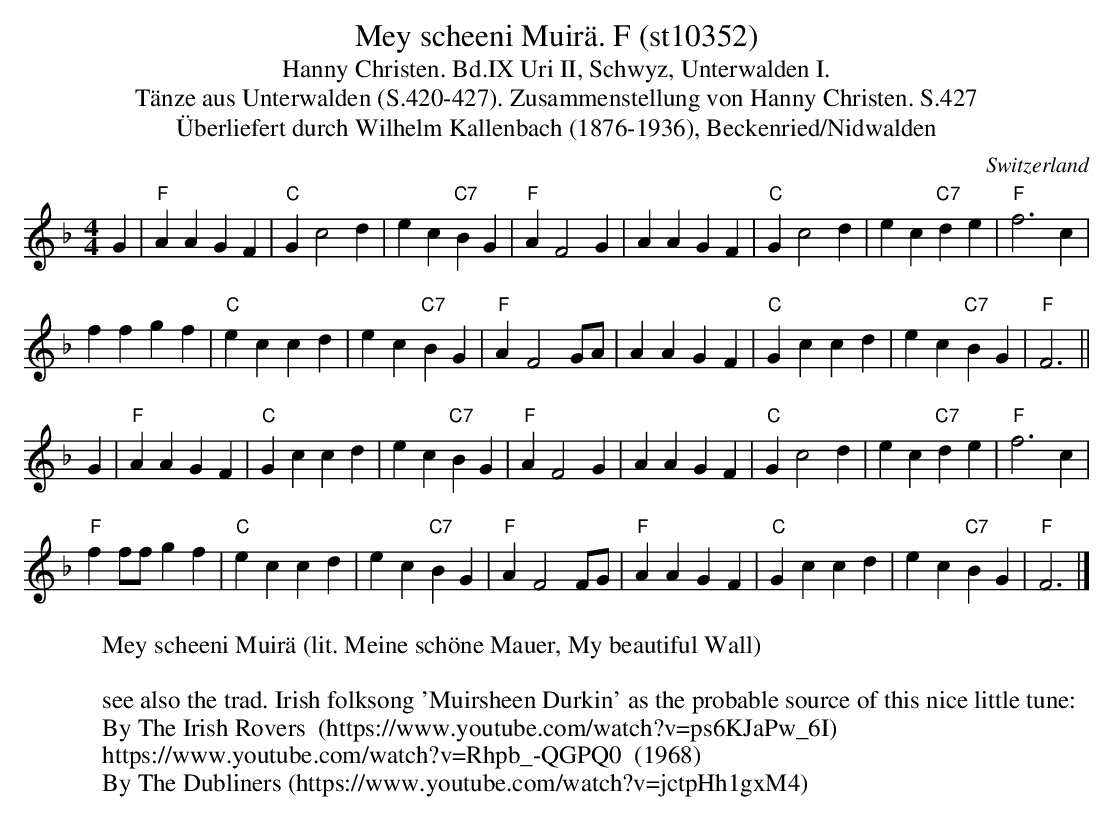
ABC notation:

X:1
T:Mey scheeni Muirä. F (st10352)
T:Hanny Christen. Bd.IX Uri II, Schwyz, Unterwalden I.
T:Tänze aus Unterwalden (S.420-427). Zusammenstellung von Hanny Christen. S.427
T:Überliefert durch Wilhelm Kallenbach (1876-1936), Beckenried/Nidwalden
O:Switzerland
M:4/4
L:1/4
K:F major
G | "F"A A G F | "C"G c2 d | e c "C7"B G | "F"A F2 G | \
A A G F | "C"G c2 d | e c "C7"d e | "F"f3 c |
f f g f | "C"e c c d | e c "C7"B G | "F"A F2 G/2A/2 |\
A A G F | "C"G c c d | e c "C7"B G | "F"F3 ||
G | "F"A A G F | "C"G c c d | e c "C7"B G | "F"A F2 G |\
A A G F | "C"G c2 d | e c "C7"d e | "F"f3 c |
"F"f f/2f/2 g f | "C"e c c d | e c "C7"B G | "F"A F2 F/2G/2 |\
"F"A A G F | "C"G c c d | e c "C7"B G | "F"F3 |]
W:Mey scheeni Muirä (lit. Meine schöne Mauer, My beautiful Wall)
W:
W:see also the trad. Irish folksong 'Muirsheen Durkin' as the probable source of this nice little tune:
W:By The Irish Rovers  (https://www.youtube.com/watch?v=ps6KJaPw_6I)
W:https://www.youtube.com/watch?v=Rhpb_-QGPQ0  (1968)
W:By The Dubliners (https://www.youtube.com/watch?v=jctpHh1gxM4)
